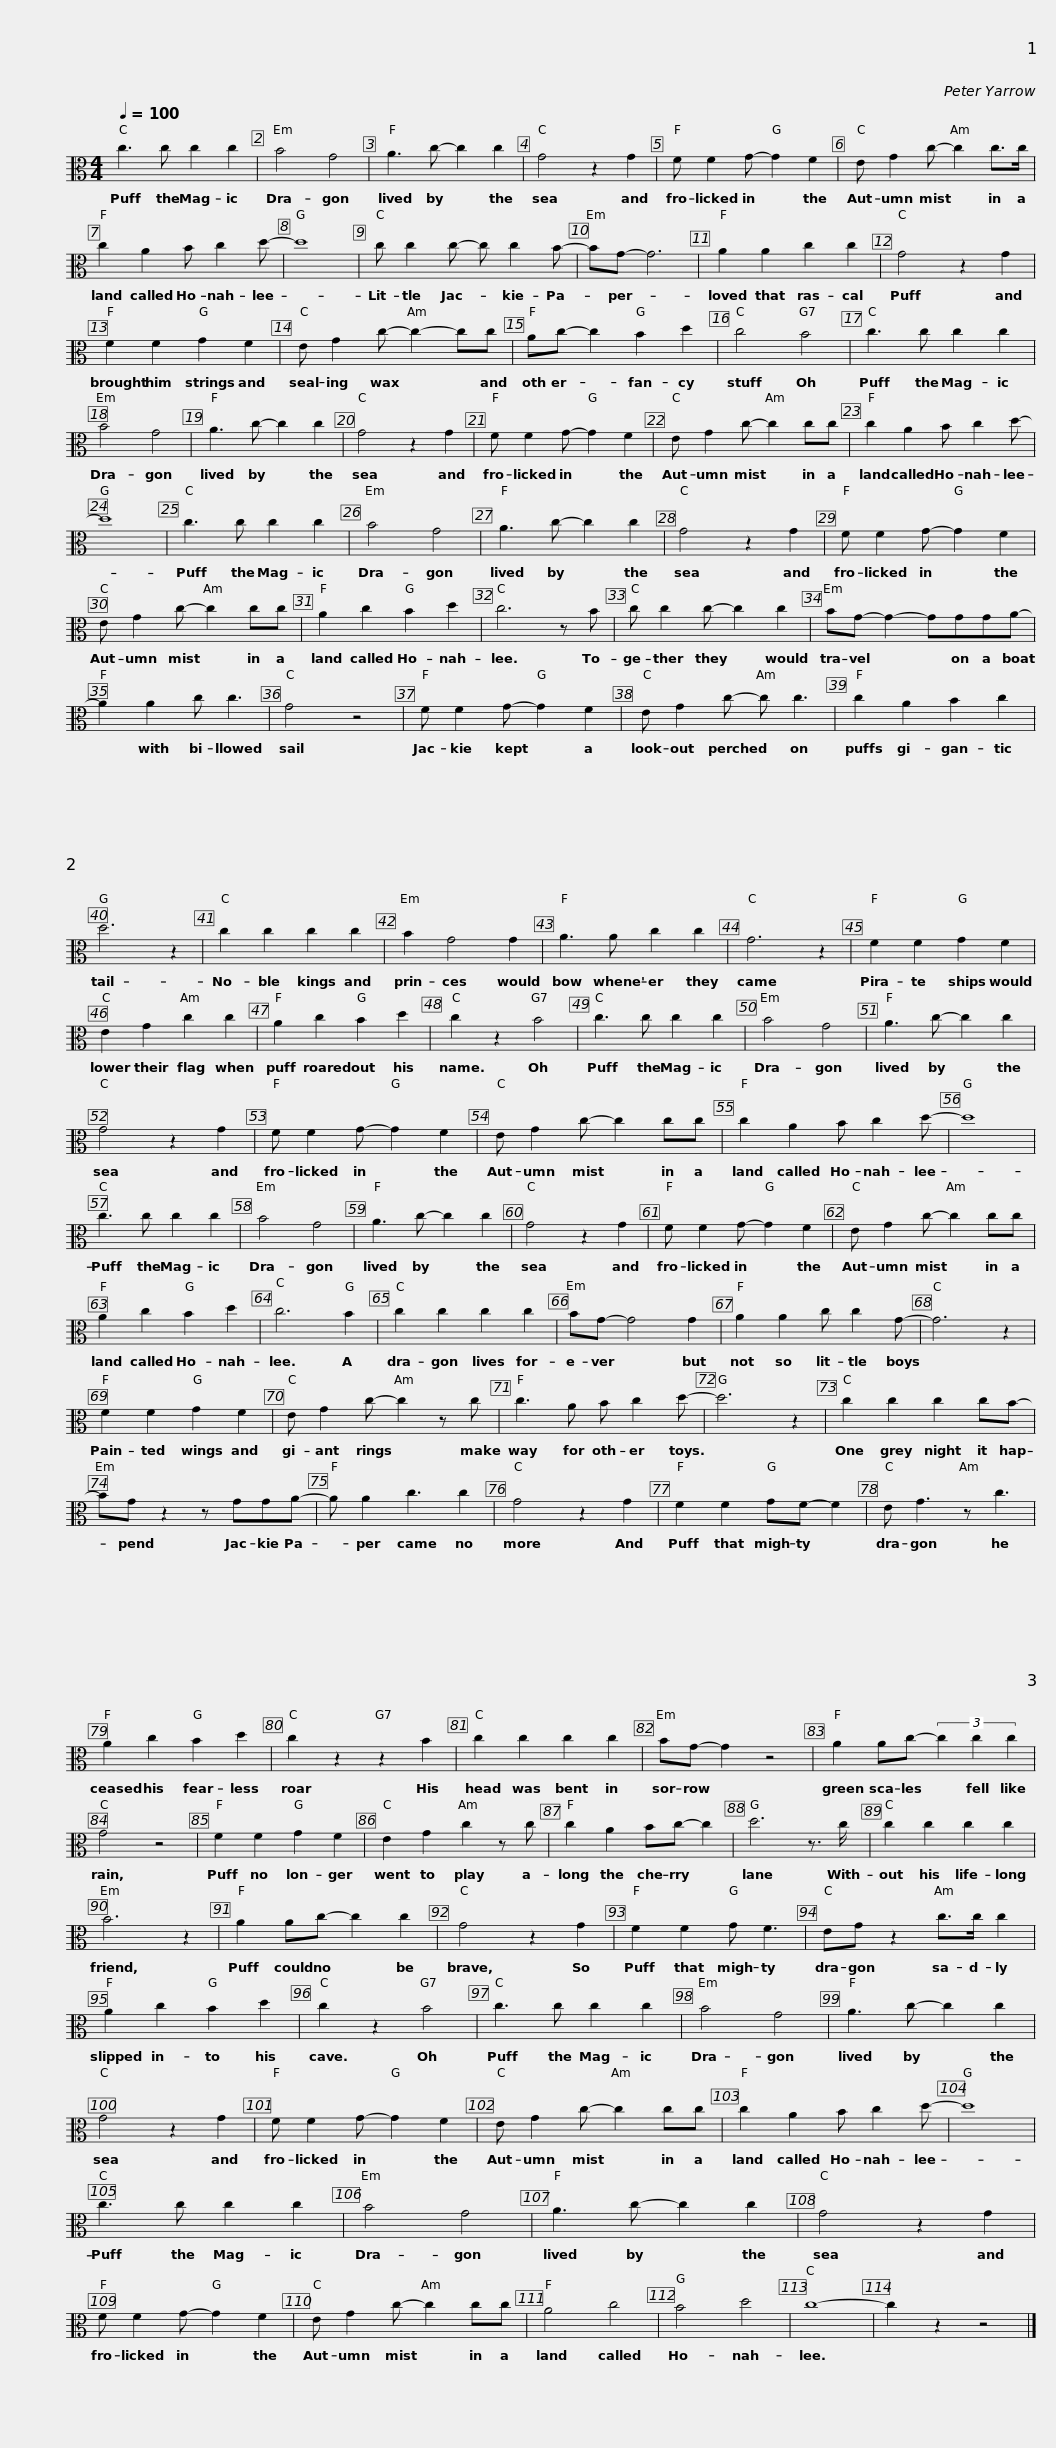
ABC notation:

X:1
L:1/8
Q:1/4=100
M:4/4
I:linebreak $
K:C
V:1 alto
V:1
 c3 c c2 c2 | B4 G4 | A3 c- c2 c2 | G4 z2 G2 | F F2 G- G2 F2 | %5
 E G2 c- c2 c>c |$ c2 A2 B c2 d- | d8 | c c2 c- c c2 B- | BG- G6 | %10
 A2 A2 c2 c2 | G4 z2 G2 |$ F2 F2 G2 F2 | E G2 c- c2- cc | Ac- c2 B2 d2 | %15
 c4 B4 | c3 c c2 c2 | B4 G4 |$ A3 c- c2 c2 | G4 z2 G2 | %20
 F F2 G- G2 F2 | E G2 c- c2 cc | c2 A2 B c2 d- | d8 |$ c3 c c2 c2 | %25
 B4 G4 | A3 c- c2 c2 | G4 z2 G2 | F F2 G- G2 F2 | E G2 c- c2 cc |$ %30
 A2 c2 B2 d2 | c6 z B | c c2 c- c2 c2 | BG- G2- GGGA- | A2 A2 c c3 | %35
 G4 z4 |$ F F2 G- G2 F2 | E G2 c- c c3 | c2 A2 B2 c2 | d6 z2 | %40
 c2 c2 c2 c2 | B2 G4 G2 |$ A3 A c2 c2 | G6 z2 | F2 F2 G2 F2 | %45
 E2 G2 c2 c2 | A2 c2 B2 d2 |$ c2 z2 B4 | c3 c c2 c2 | B4 G4 | %50
 A3 c- c2 c2 | G4 z2 G2 | F F2 G- G2 F2 |$ E G2 c- c2 cc | c2 A2 B c2 d- | %55
 d8 | c3 c c2 c2 | B4 G4 | A3 c- c2 c2 |$ G4 z2 G2 | %60
 F F2 G- G2 F2 | E G2 c- c2 cc | A2 c2 B2 d2 | c6 B2 | c2 c2 c2 c2 |$ %65
 BG- G4 G2 | A2 A2 c c2 G- | G6 z2 | F2 F2 G2 F2 | E G2 c- c2 z c | %70
 c3 A B c2 d- |$ d6 z2 | c2 c2 c2 cB- | BG z2 z GGA- | A A2 c3 c2 | %75
 G4 z2 G2 | F2 F2 GF- F2 |$ E G3 z c3 | A2 c2 B2 d2 | c2 z2 z2 B2 | %80
 c2 c2 c2 c2 | BG- G2 z4 | A2 Ac- (3c2 c2 c2 |$ G4 z4 | F2 F2 G2 F2 | %85
 E2 G2 c2 z c | c2 A2 Bc- c2 | d6 z3/2 c/ | c2 c2 c2 c2 | B6 z2 |$ %90
 A2 Ac- c2 c2 | G4 z2 G2 | F2 F2 G F3 | EG z2 c>c c2 | A2 c2 B2 d2 | %95
 c2 z2 B4 |$ c3 c c2 c2 | B4 G4 | A3 c- c2 c2 | G4 z2 G2 | %100
 F F2 G- G2 F2 | E G2 c- c2 cc |$ c2 A2 B c2 d- | d8 | c3 c c2 c2 | %105
 B4 G4 | A3 c- c2 c2 | G4 z2 G2 | F F2 G- G2 F2 |$ E G2 c- c2 cc | %110
 A4 c4 | B4 d4 | c8- | c2 z2 z4 |] %114
